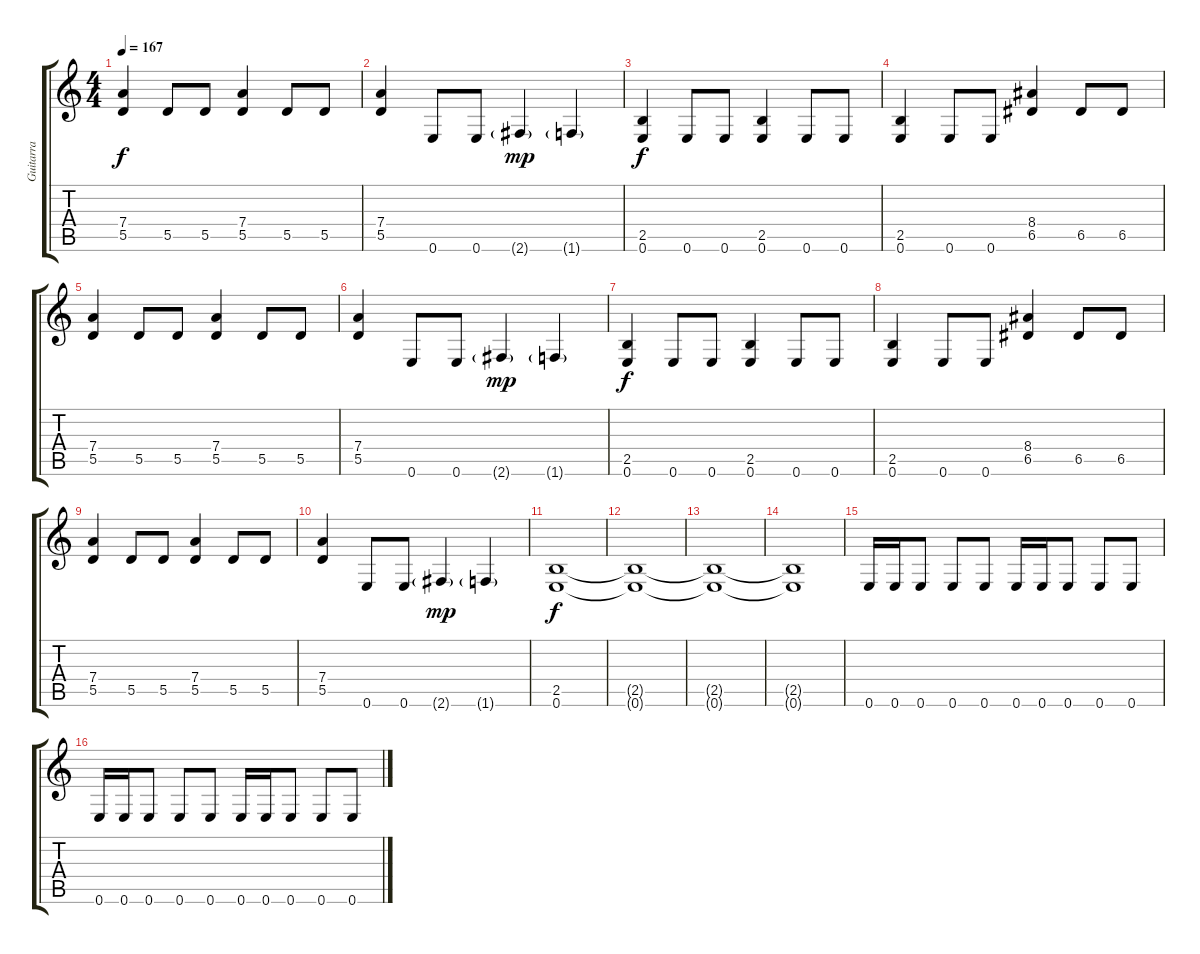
\track ("Guitarra" "Guitarra") {instrument distortionguitar}
\staff {score tabs}
\tuning (E4 B3 G3 D3 A2 E2) {hide}
\ts (4 4)
\tempo 167
\clef g2
\ks c
(7.4 5.5).4{dy f} 5.5.8 5.5.8 (7.4 5.5).4 5.5.8 5.5.8 |
(7.4 5.5).4 0.6.8 0.6.8 2.6{g}.4{dy mp} 1.6{g}.4 |
(2.5 0.6).4{dy f} 0.6.8 0.6.8 (2.5 0.6).4 0.6.8 0.6.8 |
(2.5 0.6).4 0.6.8 0.6.8 (8.4 6.5).4 6.5.8 6.5.8 |
(7.4 5.5).4 5.5.8 5.5.8 (7.4 5.5).4 5.5.8 5.5.8 |
(7.4 5.5).4 0.6.8 0.6.8 2.6{g}.4{dy mp} 1.6{g}.4 |
(2.5 0.6).4{dy f} 0.6.8 0.6.8 (2.5 0.6).4 0.6.8 0.6.8 |
(2.5 0.6).4 0.6.8 0.6.8 (8.4 6.5).4 6.5.8 6.5.8 |
(7.4 5.5).4 5.5.8 5.5.8 (7.4 5.5).4 5.5.8 5.5.8 |
(7.4 5.5).4 0.6.8 0.6.8 2.6{g}.4{dy mp} 1.6{g}.4 |
(2.5 0.6).1{dy f} |
(2.5{t} 0.6{t}).1 |
(2.5{t} 0.6{t}).1 |
(2.5{t} 0.6{t}).1 |
0.6.16 0.6.16 0.6.8 0.6.8 0.6.8 0.6.16 0.6.16 0.6.8 0.6.8 0.6.8 |
0.6.16 0.6.16 0.6.8 0.6.8 0.6.8 0.6.16 0.6.16 0.6.8 0.6.8 0.6.8
